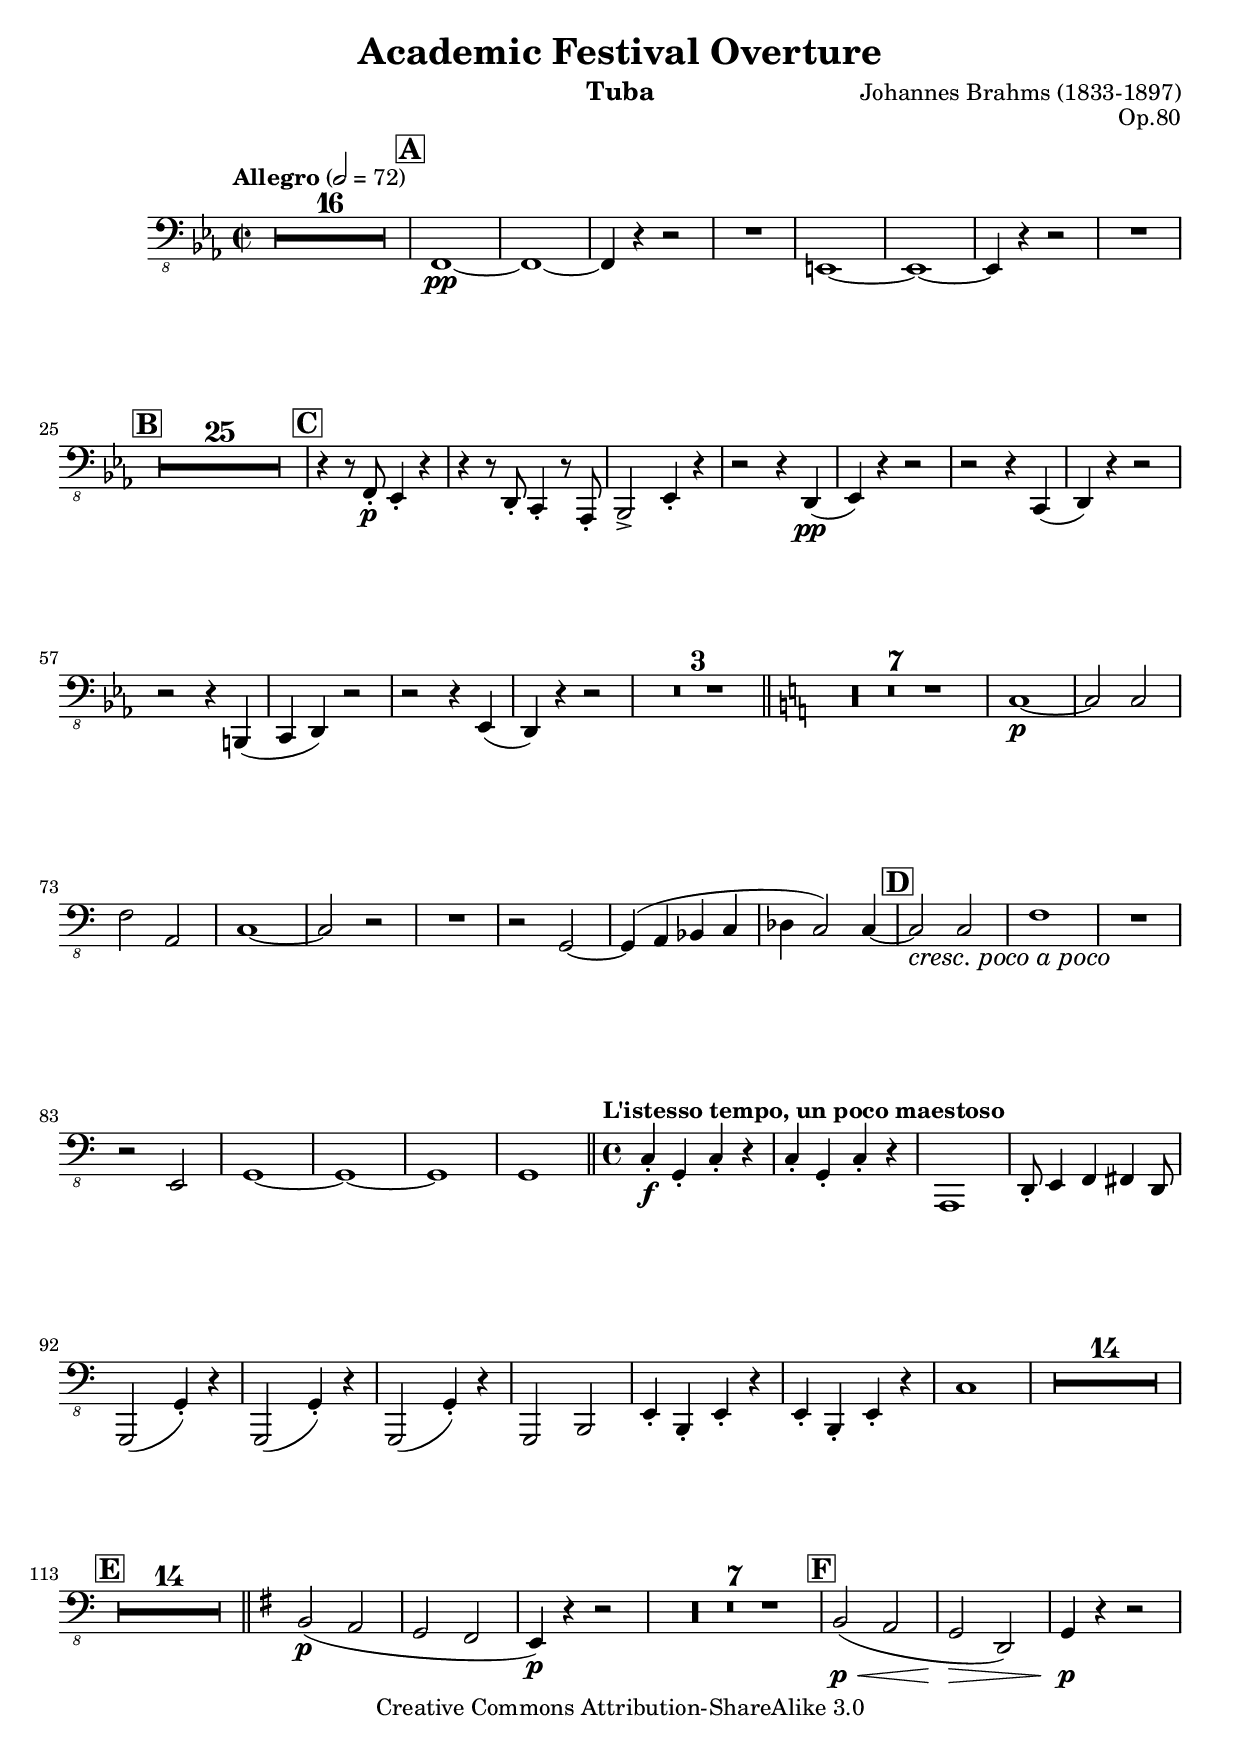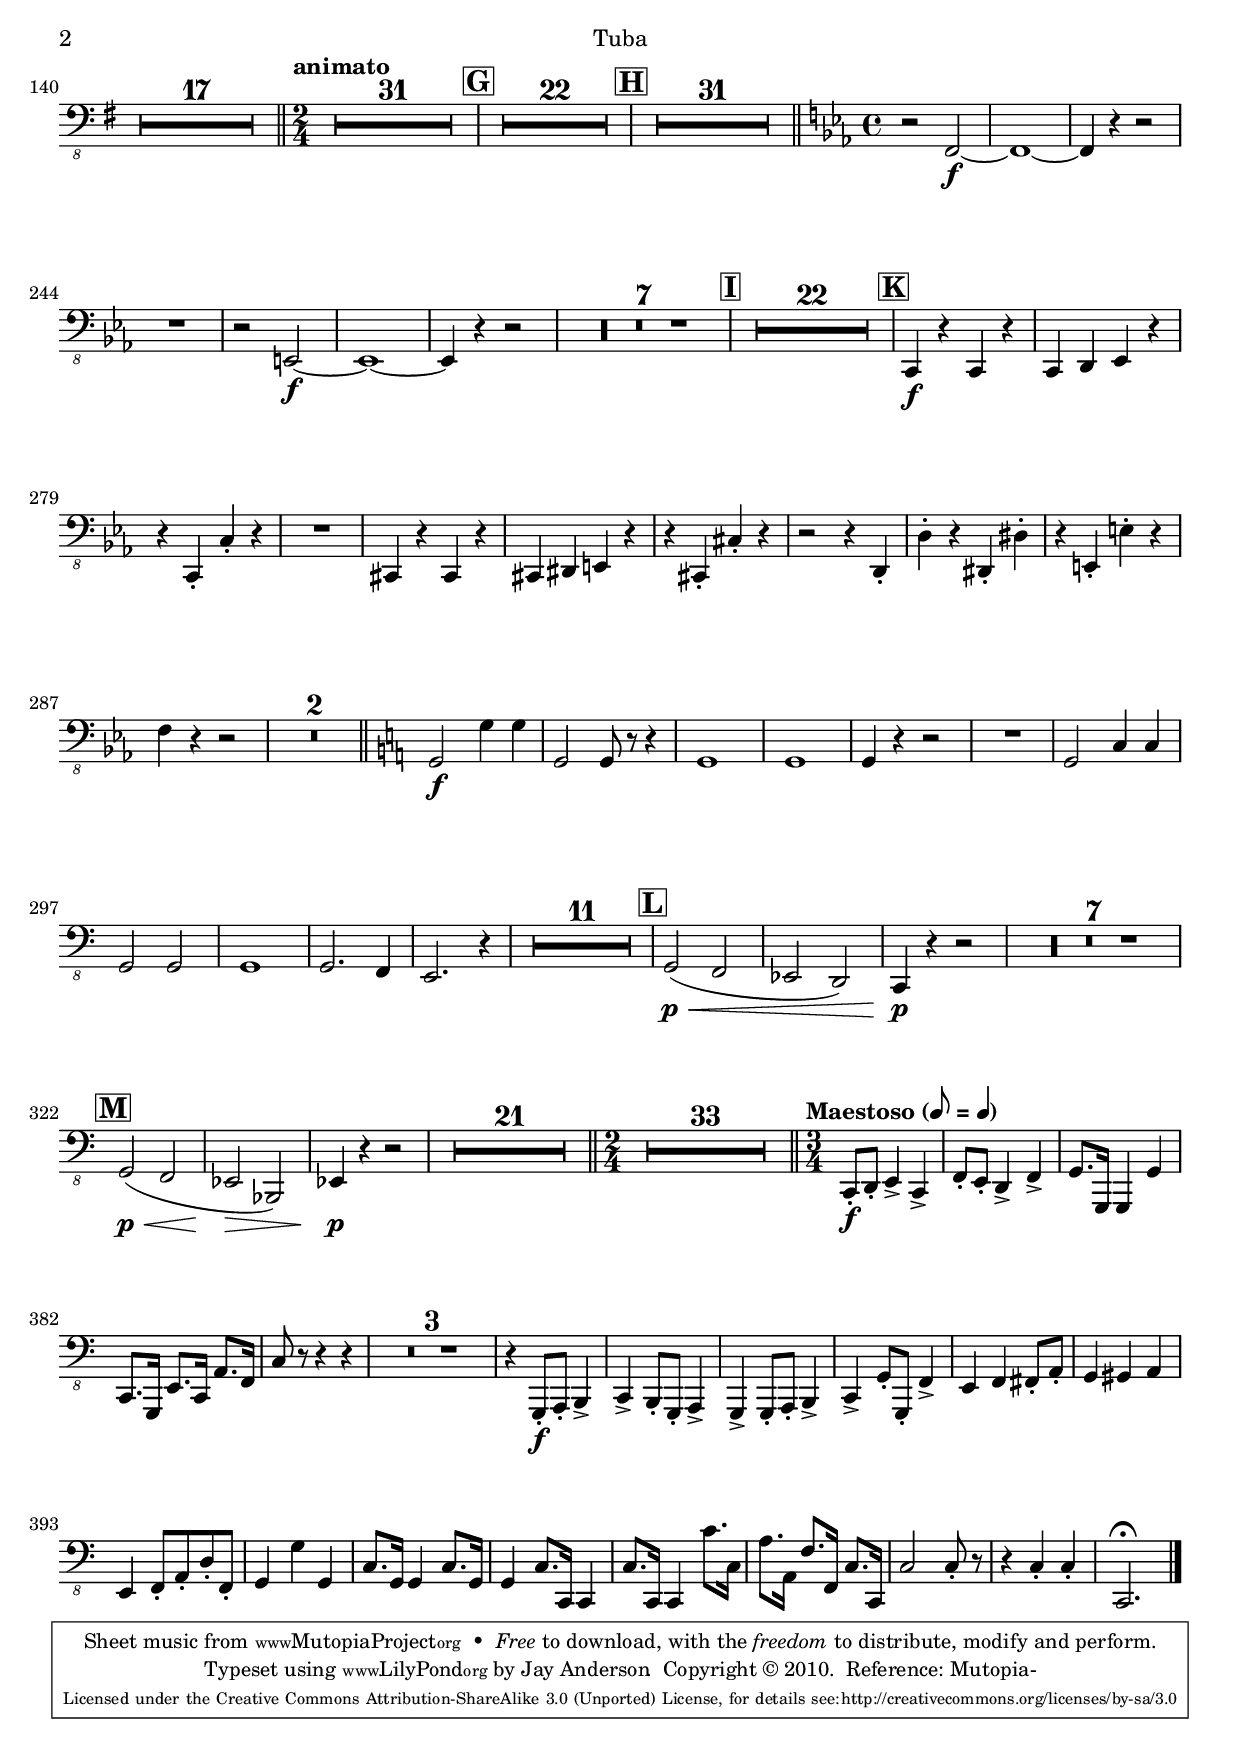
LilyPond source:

\version "2.18.2"

\include "defs.ily"
\version "2.18.2"

tuba = \relative c,,
{
  \set Staff.midiInstrument = "tuba"
  \clef "bass_8"
  \key c \minor
  \graceSync
  R1*16 |

  %A
  f1~\pp |
  f~ |
  f4 r r2 |
  R1 |
  e1~ |
  e~ |
  e4 r r2 |
  R1 |

  %B
  R1*25 |
  r4 r8 f-.\p ees4-. r |
  r r8 d-. c4-. r8 aes-. |
  bes2-> ees4-. r |
  r2 r4 d(\pp |
  ees) r r2 |
  r2 r4 c( |
  d) r r2 |
  r r4 b( |
  c d) r2 |
  r r4 ees( |
  d) r r2 |
  R1*3 |

  \key c \major
  R1*7 |
  c'1~\p |
  c2 c |
  f a, |
  c1~ |
  c2 r |
  R1 |
  r2 g~ |
  g4( a bes c |
  des c2) c4~ |

  %D
  c2\justCrescPocoAPoco c |
  f1 |
  R1 |
  r2 e, |
  g1~ | g~ | g |
  g |

  %l'istesso tempo
  c4-.\f g-. c-. r |
  c4-. g-. c-. r |
  a,1 |
  d8-. e4 f fis d8 |
  \repeat unfold 3 {g,2( g'4-.) r |}
  g,2 b |
  e4-. b-. e-. r |
  e-. b-. e-. r |
  c'1 |
  R1*14 |

  %E
  R1*14 |
  \key g \major
  b2(\p a |
  g fis |
  e4)\p r r2 |
  R1*7 |

  %F
  b'2(\p\< a |
  g\> d) |
  g4\p r r2 |
  R1*17 |

  %2/4
  R2*31 |

  %G
  R2*22 |

  %H
  R2*31 |

  \key c \minor
  r2 f~\f |
  f1~ |
  f4 r r2 |
  R1 |
  r2 e2~\f |
  e1~ |
  e4 r r2 |
  R1*7 |

  %I
  R1*22 |

  %K
  c4\f r c r |
  c d ees r |
  r c-. c'-. r |
  R1 |
  cis,4 r cis r |
  cis dis e r |
  r cis-. cis'-. r |
  r2 r4 d,-. |
  d'-. r dis,-. dis'-. |
  r e,-. e'-. r |
  f r r2 |
  R1*2 |

  \key c \major
  g,2\f g'4 g |
  g,2 g8 r r4 |
  g1 |
  g |
  g4 r r2 |
  R1 |
  g2 c4 c |
  g2 g |
  g1 |
  g2. f4 |
  e2. r4 |
  R1*11 |

  %L
  g2(\p\< f |
  ees d) |
  c4\p r r2 |
  R1*7 |

  %M
  g'2(\p\< f |
  ees\> bes) |
  ees4\p r r2 |
  R1*21 |

  %2/4
  R2*33 |

  %3/4
  c8-.\f d-. e4-> c-> |
  f8-. e-. d4-> f-> |
  g8. g,16 g4 g' |
  c,8. g16 e'8. c16 a'8. f16 |
  c'8 r r4 r |
  R2.*3 |
  r4 g,8-.\f a-. b4-> |
  c4-> b8-. g-. a4-> |
  g4-> g8-. a-. b4-> |
  c-> g'8-. g,-. f'4-> |
  e4 f fis8-. a-. |
  g4 gis a |
  e4 f8-. a-. d-. f,-. |
  g4 g' g, |
  c8. g16 g4 c8. g16 |
  g4 c8. c,16 c4 |
  c'8. c,16 c4 c''8. c,16 |
  a'8. a,16 f'8. f,16 c'8. c,16 |
  c'2 c8-. r |
  r4 c-. c-. |
  c,2.\fermata |
}


instrument = "Tuba"

\include "header.ily"

\score
{
  \new Staff
  {
    << \removeWithTag #'score \tuba \outline >>
  }
}
